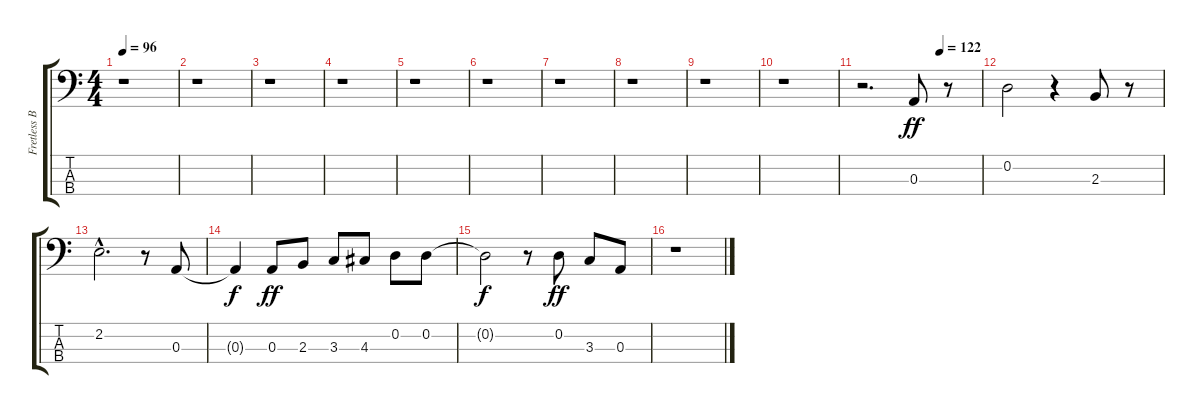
\track ("Fretless Bass" "Fretless B") {instrument fretlessbass}
\staff {score tabs}
\tuning (G2 D2 A1 E1) {hide}
\ts (4 4)
\tempo 96
\clef f4
\ks c
r.1{dy ff} |
r.1 |
r.1 |
r.1 |
r.1 |
r.1 |
r.1 |
r.1 |
r.1 |
r.1 |
\tempo (122 0.65625)
r.2{d} 0.3.8{volume 15 balance 9 instrument fretlessbass} r.8 |
0.2.2 r.4 2.3.8 r.8 |
2.2{hac}.2{d} r.8 0.3.8 |
0.3{t}.4{dy f} 0.3.8{dy ff} 2.3.8 3.3.8 4.3.8 0.2.8 0.2.8 |
0.2{t}.2{dy f} r.8 0.2.8{dy ff} 3.3.8 0.3.8 |
r.1
